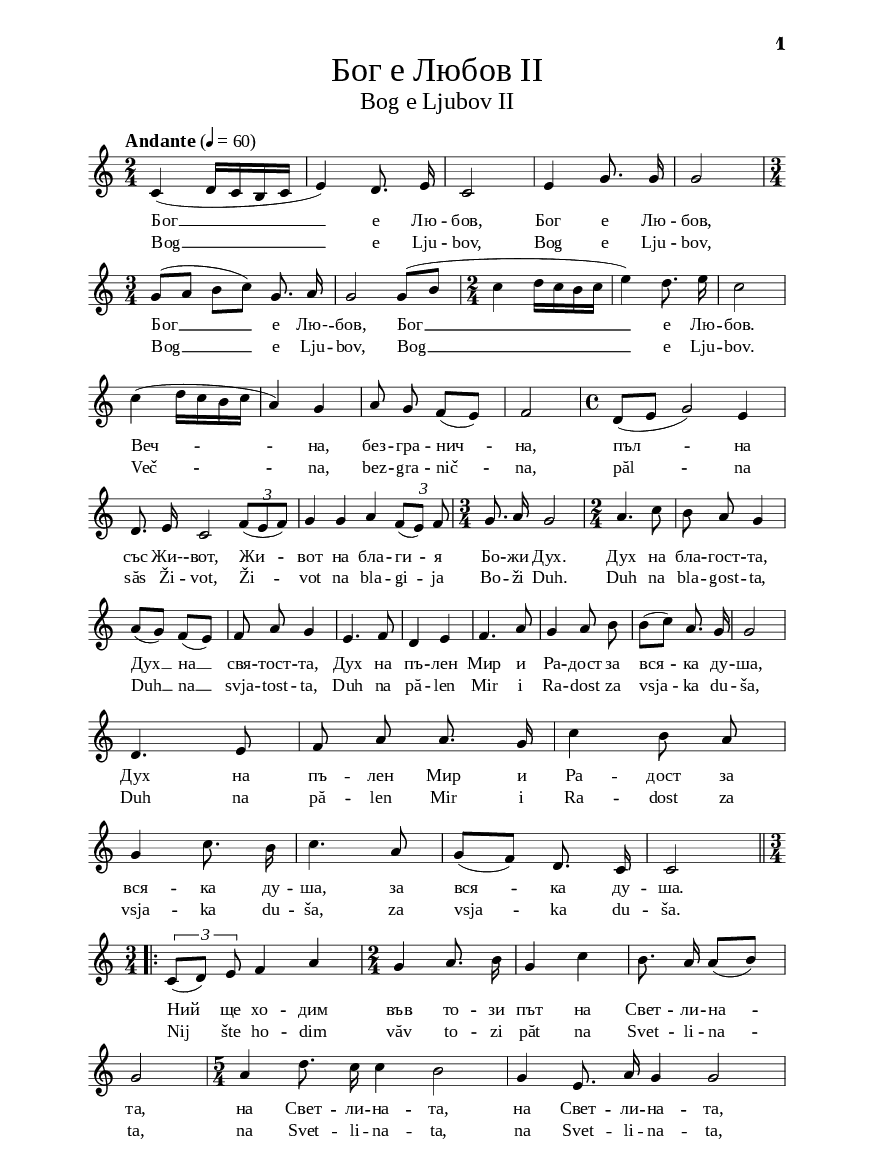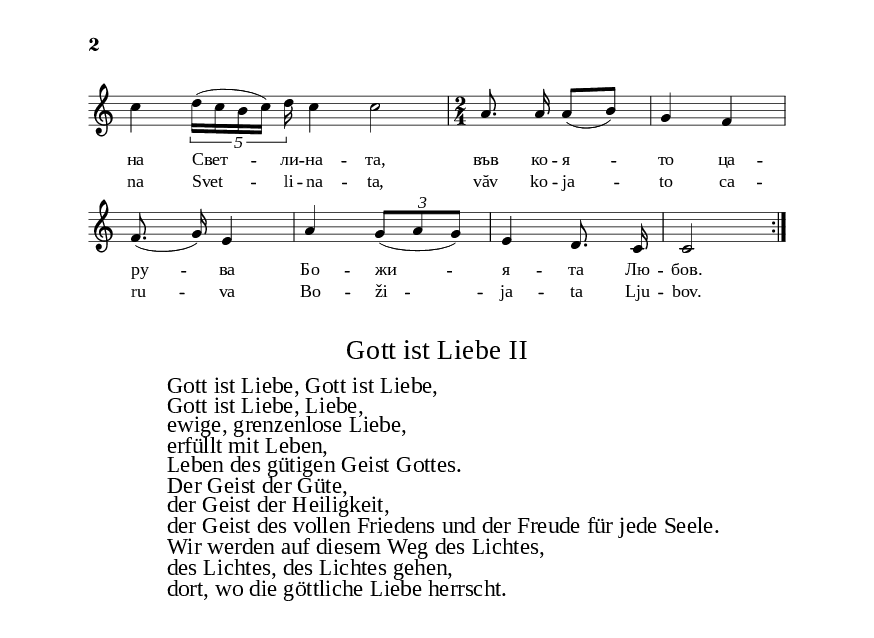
\version "2.24.2"

% include paper part and global functions
\include "include/globals.ily"

\bookpart {
  \label #'ref166
  \tocItem \markup "Бог е Любов II – Bog e Ljubov II"
  \include "include/bookpart-paper.ily"
  \score {
    \include "include/score-layout.ily"

    \new Voice \absolute {
      \clef treble
      \key c \major
      \time 2/4
      \tempoFunc "Andante" 4 "60"
      \autoBeamOff
      c'4 (  d'16 [  c'16  b16  c'16 ]
      | % 2
      e'4 )  d'8.  e'16 | % 3
      c'2 | % 4
      e'4  g'8.  g'16 | % 5
      g'2 \break | % 6
      \time 3/4 g'8 ( [  a'8 ]  b'8 [  c''8 ) ]  % 7
      g'8.   a'16 |  g'2 % 8
      g'8 ( [  b'8 ] | % 9
      \time 2/4 c''4  d''16 [  c''16  b'16
      c''16 ] |
      e''4 )  d''8.  e''16 | % 11
      c''2 \break | % 12
      c''4 (  d''16 [  c''16  b'16
      c''16 ] | % 13
      a'4 )  g'4 | % 14
      a'8  g'8  f'8 ( [  e'8 ) ] | % 15
      f'2 | % 16
      \time 4/4  | % 16
      d'8 ( [  e'8  ]  g'2 ) e'4 | \break % 17
      d'8.  e'16  c'2 \once \omit
      TupletBracket
      \times 2/3  {
        f'8 ( [  e'8  f'8 ) ]
      }
      |  % 18
      g'4  g'4  a'4 \once \omit TupletBracket
      \times 2/3  {
        f'8 ( [  e'8 )  ] f'8
      }
      | % 19
      \time 3/4  | % 19
      g'8.  a'16  g'2 |
      \time 2/4  |
      a'4.  c''8 |  % 21
      b'8  a'8  g'4 |  % 22
      a'8 ( [  g'8 ) ]  f'8 ( [  e'8 ) ]
      | % 23
      f'8  a'8  g'4 | % 24
      e'4.  f'8 | % 25
      d'4  e'4 | % 26
      f'4.  a'8   | % 27
      g'4  a'8  b'8 | % 28
      b'8 ( [  c''8 ) ]  a'8.  g'16 | % 29
      g'2 \break |
      d'4.  e'8 | % 31
      f'8  a'8  a'8.  g'16 | % 32
      c''4  b'8  a'8 \break | % 33
      g'4  c''8.  b'16 | % 34
      c''4.  a'8 | % 35
      g'8 ( [  f'8 ) ]  d'8.  c'16 | % 36
      c'2 \break
      \bar ".|:-||"

      | % 37
      \time 3/4  | % 37

      \times 2/3  {
        c'8 ( [  d'8 ) ]  e'8
      }
      f'4  a'4 | % 38
      \time 2/4  | % 38
      g'4  a'8.   b'16   | % 39
      g'4  c''4  |
      b'8.  a'16  a'8 ( [  b'8 ) ] | % 41
      g'2  | % 42
      \time 5/4  | % 42
      a'4  d''8.  c''16  c''4
      b'2 | % 43
      g'4  e'8.  a'16  g'4  g'2 | \break % 44
      c''4
      \times 4/5  {
        d''16 ( [  c''16  b'16
        c''16 )  ] d''16
      }
      c''4  c''2  | % 45
      \time 2/4  | % 45
      a'8.  a'16  a'8 ( [  b'8 ) ] | % 46
      g'4  f'4 | \break % 47
      f'8. (  g'16 )  e'4 | % 48
      a'4 \once \omit TupletBracket
      \times 2/3  {
        g'8 ( [  a'8  g'8 ) ]
      }
      | % 49
      e'4  d'8.  c'16 |
      c'2
      \bar ":|."
    }

    \addlyrics {
      Бог __ е Лю -- бов,
      Бог е Лю -- бов, Бог __    е
      "Лю-" -- бов, Бог __
      е Лю -- бов. Веч --
      на, без -- гра -- нич
      -- на, пъл -- на със "Жи-" --
      вот, Жи --  вот на бла -- ги
      -- я Бо -- жи Дух. Дух на бла --
      гост -- та, Дух __  на __  свя --
      тост -- та, Дух на пъ -- лен Мир
      и Ра -- дост за вся -- ка ду --
      ша, Дух на пъ -- лен Мир и Ра --
      дост за вся -- ка ду -- ша, за
      вся -- ка ду -- ша. Ний  ще
      хо -- дим във то -- зи път на
      Свет -- ли -- на -- та, на Свет --
      ли -- на -- та, на Свет -- ли -- на --
      та, на Свет --   ли -- на --
      та, във ко -- я -- то ца -- ру
      -- ва Бо -- жи --  я -- та
      Лю -- бов.}
      \addlyrics {
        Bog __ e Lju -- bov,
        Bog e Lju -- bov, Bog __    e
        Lju -- bov, Bog __
        e Lju -- bov. Več --
        na, bez -- gra -- nič
        -- na, păl -- na săs Ži --
        vot, Ži --  vot na bla -- gi
        -- ja Bo -- ži Duh. Duh na bla --
        gost -- ta, Duh __ na __  svja --
        tost -- ta, Duh na pă -- len Mir
        i Ra -- dost za vsja -- ka du --
        ša, Duh na pă -- len Mir i Ra --
        dost za vsja -- ka du -- ša, za
        vsja -- ka du -- ša. Nij  šte
        ho -- dim văv to -- zi păt na
        Svet -- li -- na -- ta, na Svet --
        li -- na -- ta, na Svet -- li -- na --
        ta, na Svet --   li -- na --
        ta, văv ko -- ja -- to ca -- ru
        -- va Bo -- ži --  ja -- ta
        Lju -- bov.}

        \header {
          title = \titleFunc "Бог е Любов II" "Bog e Ljubov II"
        }

        \midi{}

      } % score

  \markup \empty-two

      % include foreign translation(s) of the song
      \version "2.24.4"

\markup \fill-line { \fontsize #deTitleFontSize "Gott ist Liebe II" }

\markup \null
\markup \null
\markup \abs-fontsize #11 {
   \fill-line {
  \override #`(baseline-skip . ,deCoupletBaselineSkip)

  \column {


    \line { " " Gott ist Liebe, Gott ist Liebe, }

    \line { " " Gott ist Liebe, Liebe,}

    \line { " " ewige, grenzenlose Liebe, }

    \line { " " erfüllt mit Leben, }

    \line { " " Leben des gütigen Geist Gottes. }

    \line { " " Der Geist der Güte, }

    \line { " " der Geist der Heiligkeit,}

    \line { " " der Geist des vollen Friedens und der Freude für jede Seele.}

    \line { " " Wir werden auf diesem Weg des Lichtes,}
    \line { " "  des Lichtes, des Lichtes gehen,  }
    
    \line { " " dort, wo die göttliche Liebe herrscht.}

  }

  }


}


    } % bookpart


